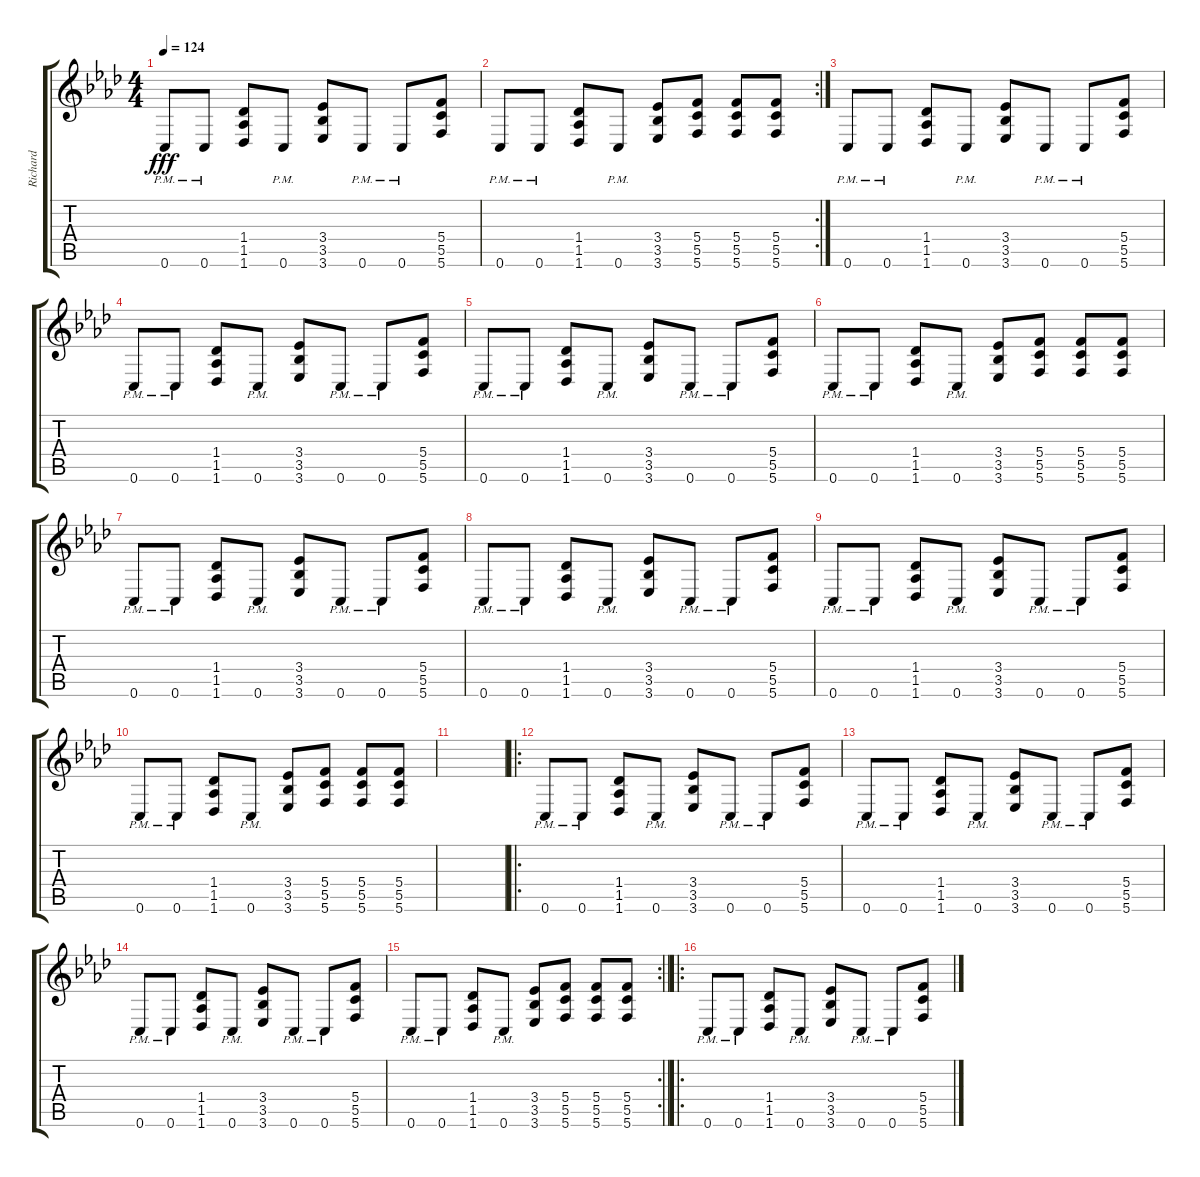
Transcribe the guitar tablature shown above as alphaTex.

\track ("Richard" "Richard") {instrument acousticguitarsteel}
\staff {score tabs}
\tuning (D4 A3 F3 C3 G2 C2) {hide}
\ts (4 4)
\tempo 124
\clef g2
\ks ab
0.6{pm}.8{dy fff} 0.6{pm}.8 (1.4 1.5 1.6).8 0.6{pm}.8 (3.4 3.5 3.6).8 0.6{pm}.8 0.6{pm}.8 (5.4 5.5 5.6).8 |
\rc 2
0.6{pm}.8 0.6{pm}.8 (1.4 1.5 1.6).8 0.6{pm}.8 (3.4 3.5 3.6).8 (5.4 5.5 5.6).8 (5.4 5.5 5.6).8 (5.4 5.5 5.6).8 |
0.6{pm}.8 0.6{pm}.8 (1.4 1.5 1.6).8 0.6{pm}.8 (3.4 3.5 3.6).8 0.6{pm}.8 0.6{pm}.8 (5.4 5.5 5.6).8 |
0.6{pm}.8 0.6{pm}.8 (1.4 1.5 1.6).8 0.6{pm}.8 (3.4 3.5 3.6).8 0.6{pm}.8 0.6{pm}.8 (5.4 5.5 5.6).8 |
0.6{pm}.8 0.6{pm}.8 (1.4 1.5 1.6).8 0.6{pm}.8 (3.4 3.5 3.6).8 0.6{pm}.8 0.6{pm}.8 (5.4 5.5 5.6).8 |
0.6{pm}.8 0.6{pm}.8 (1.4 1.5 1.6).8 0.6{pm}.8 (3.4 3.5 3.6).8 (5.4 5.5 5.6).8 (5.4 5.5 5.6).8 (5.4 5.5 5.6).8 |
0.6{pm}.8 0.6{pm}.8 (1.4 1.5 1.6).8 0.6{pm}.8 (3.4 3.5 3.6).8 0.6{pm}.8 0.6{pm}.8 (5.4 5.5 5.6).8 |
0.6{pm}.8 0.6{pm}.8 (1.4 1.5 1.6).8 0.6{pm}.8 (3.4 3.5 3.6).8 0.6{pm}.8 0.6{pm}.8 (5.4 5.5 5.6).8 |
0.6{pm}.8 0.6{pm}.8 (1.4 1.5 1.6).8 0.6{pm}.8 (3.4 3.5 3.6).8 0.6{pm}.8 0.6{pm}.8 (5.4 5.5 5.6).8 |
0.6{pm}.8 0.6{pm}.8 (1.4 1.5 1.6).8 0.6{pm}.8 (3.4 3.5 3.6).8 (5.4 5.5 5.6).8 (5.4 5.5 5.6).8 (5.4 5.5 5.6).8 |
|
\ro
0.6{pm}.8 0.6{pm}.8 (1.4 1.5 1.6).8 0.6{pm}.8 (3.4 3.5 3.6).8 0.6{pm}.8 0.6{pm}.8 (5.4 5.5 5.6).8 |
0.6{pm}.8 0.6{pm}.8 (1.4 1.5 1.6).8 0.6{pm}.8 (3.4 3.5 3.6).8 0.6{pm}.8 0.6{pm}.8 (5.4 5.5 5.6).8 |
0.6{pm}.8 0.6{pm}.8 (1.4 1.5 1.6).8 0.6{pm}.8 (3.4 3.5 3.6).8 0.6{pm}.8 0.6{pm}.8 (5.4 5.5 5.6).8 |
\rc 2
\barLineRight lightlight
0.6{pm}.8 0.6{pm}.8 (1.4 1.5 1.6).8 0.6{pm}.8 (3.4 3.5 3.6).8 (5.4 5.5 5.6).8 (5.4 5.5 5.6).8 (5.4 5.5 5.6).8 |
\ro
0.6{pm}.8 0.6{pm}.8 (1.4 1.5 1.6).8 0.6{pm}.8 (3.4 3.5 3.6).8 0.6{pm}.8 0.6{pm}.8 (5.4 5.5 5.6).8
